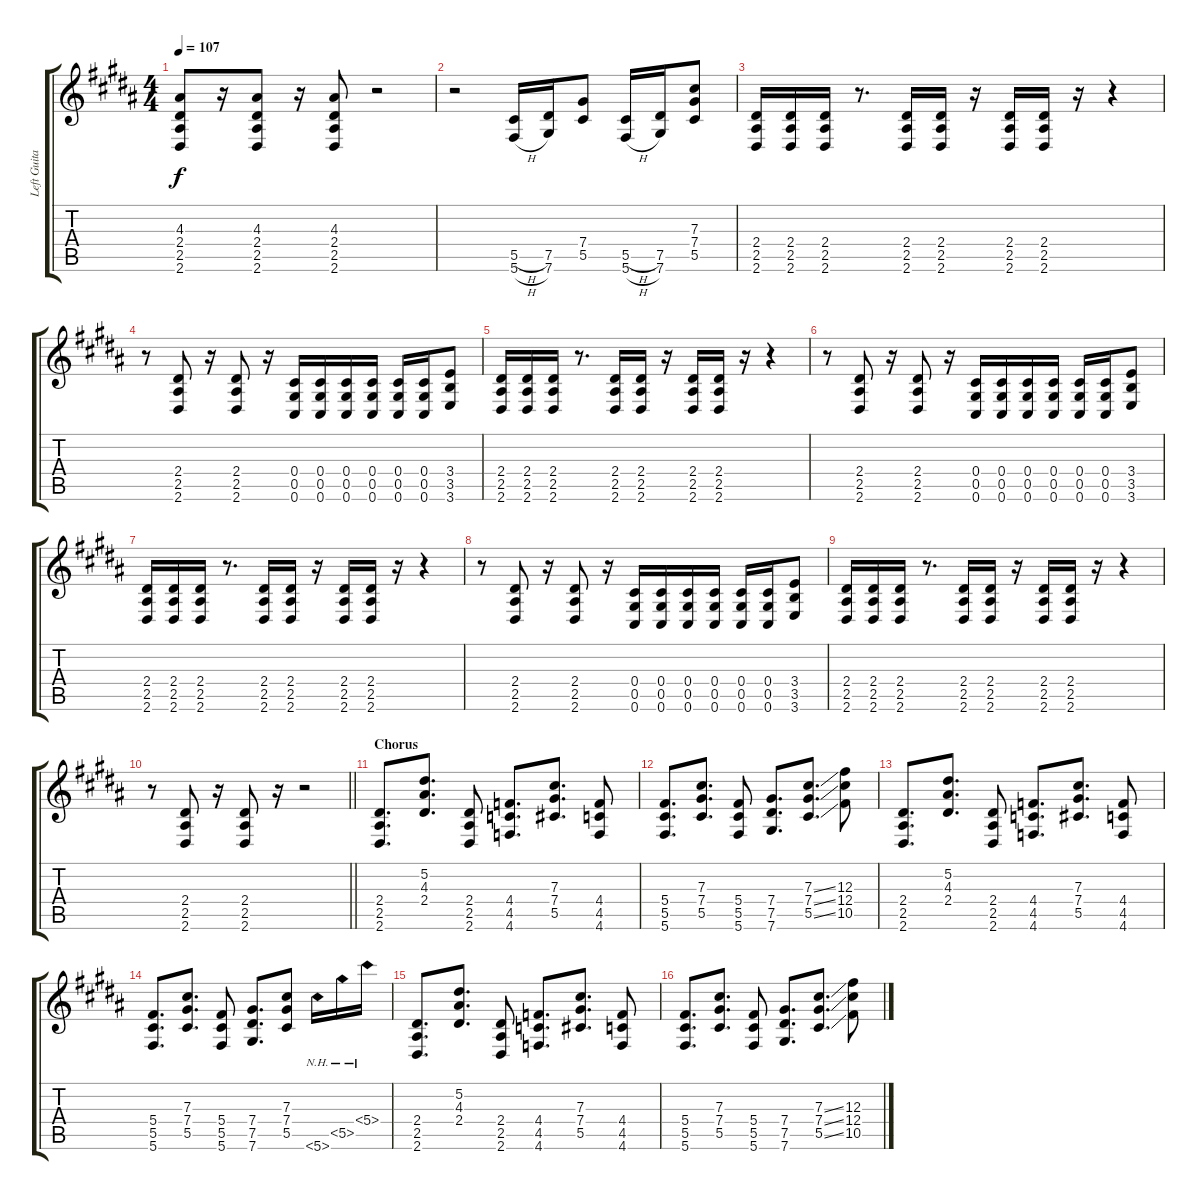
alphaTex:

\track ("Left Guitar I" "Left Guita") {instrument overdrivenguitar}
\staff {score tabs}
\tuning (Eb4 Bb3 Gb3 Db3 Ab2 Db2) {hide}
\ts (4 4)
\tempo 107
\clef g2
\ks b
(4.3 2.4 2.5 2.6).8{dy f} r.16 (4.3 2.4 2.5 2.6).8 r.16 (4.3 2.4 2.5 2.6).8 r.2 |
r.2 (5.5{h} 5.6{h}).16 (7.5 7.6).16 (7.4 5.5).8 (5.5{h} 5.6{h}).16 (7.5 7.6).16 (7.3 7.4 5.5).8 |
(2.4 2.5 2.6).16 (2.4 2.5 2.6).16 (2.4 2.5 2.6).16 r.8{d} (2.4 2.5 2.6).16 (2.4 2.5 2.6).16 r.16 (2.4 2.5 2.6).16 (2.4 2.5 2.6).16 r.16 r.4 |
r.8 (2.4 2.5 2.6).8 r.16 (2.4 2.5 2.6).8 r.16 (0.4 0.5 0.6).16 (0.4 0.5 0.6).16 (0.4 0.5 0.6).16 (0.4 0.5 0.6).16 (0.4 0.5 0.6).16 (0.4 0.5 0.6).16 (3.4 3.5 3.6).8 |
(2.4 2.5 2.6).16 (2.4 2.5 2.6).16 (2.4 2.5 2.6).16 r.8{d} (2.4 2.5 2.6).16 (2.4 2.5 2.6).16 r.16 (2.4 2.5 2.6).16 (2.4 2.5 2.6).16 r.16 r.4 |
r.8 (2.4 2.5 2.6).8 r.16 (2.4 2.5 2.6).8 r.16 (0.4 0.5 0.6).16 (0.4 0.5 0.6).16 (0.4 0.5 0.6).16 (0.4 0.5 0.6).16 (0.4 0.5 0.6).16 (0.4 0.5 0.6).16 (3.4 3.5 3.6).8 |
(2.4 2.5 2.6).16 (2.4 2.5 2.6).16 (2.4 2.5 2.6).16 r.8{d} (2.4 2.5 2.6).16 (2.4 2.5 2.6).16 r.16 (2.4 2.5 2.6).16 (2.4 2.5 2.6).16 r.16 r.4 |
r.8 (2.4 2.5 2.6).8 r.16 (2.4 2.5 2.6).8 r.16 (0.4 0.5 0.6).16 (0.4 0.5 0.6).16 (0.4 0.5 0.6).16 (0.4 0.5 0.6).16 (0.4 0.5 0.6).16 (0.4 0.5 0.6).16 (3.4 3.5 3.6).8 |
(2.4 2.5 2.6).16 (2.4 2.5 2.6).16 (2.4 2.5 2.6).16 r.8{d} (2.4 2.5 2.6).16 (2.4 2.5 2.6).16 r.16 (2.4 2.5 2.6).16 (2.4 2.5 2.6).16 r.16 r.4 |
\barLineRight lightlight
r.8 (2.4 2.5 2.6).8 r.16 (2.4 2.5 2.6).8 r.16 r.2 |
\section ("" "Chorus")
(2.4 2.5 2.6).8{d} (5.2 4.3 2.4).8{d} (2.4 2.5 2.6).8 (4.4 4.5 4.6).8{d} (7.3 7.4 5.5).8{d} (4.4 4.5 4.6).8 |
(5.4 5.5 5.6).8{d} (7.3 7.4 5.5).8{d} (5.4 5.5 5.6).8 (7.4 7.5 7.6).8{d} (7.3{ss} 7.4{ss} 5.5{ss}).8{d} (12.3 12.4 10.5).8 |
(2.4 2.5 2.6).8{d} (5.2 4.3 2.4).8{d} (2.4 2.5 2.6).8 (4.4 4.5 4.6).8{d} (7.3 7.4 5.5).8{d} (4.4 4.5 4.6).8 |
(5.4 5.5 5.6).8{d} (7.3 7.4 5.5).8{d} (5.4 5.5 5.6).8 (7.4 7.5 7.6).8{d} (7.3 7.4 5.5).8 5.6{nh}.16 5.5{nh}.16 5.4{nh}.16 |
(2.4 2.5 2.6).8{d} (5.2 4.3 2.4).8{d} (2.4 2.5 2.6).8 (4.4 4.5 4.6).8{d} (7.3 7.4 5.5).8{d} (4.4 4.5 4.6).8 |
(5.4 5.5 5.6).8{d} (7.3 7.4 5.5).8{d} (5.4 5.5 5.6).8 (7.4 7.5 7.6).8{d} (7.3{ss} 7.4{ss} 5.5{ss}).8{d} (12.3 12.4 10.5).8
